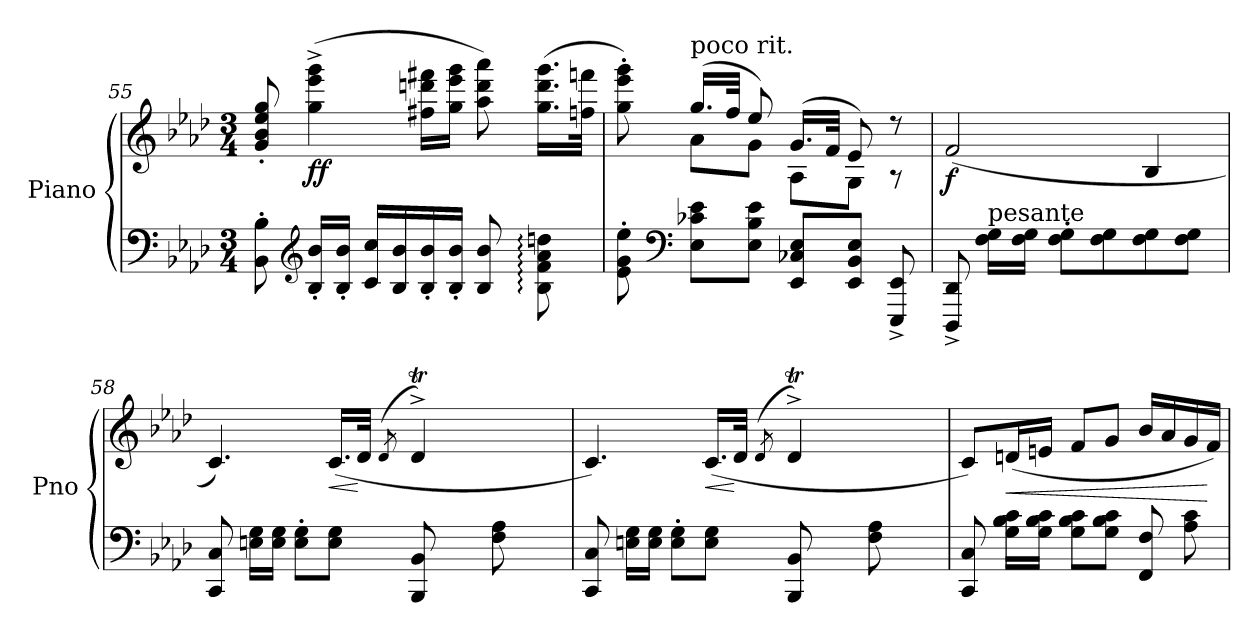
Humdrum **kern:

**kern	**kern	**dynam
*part1	*part1	*part1
*staff2	*staff1	*staff1/2
*I"Piano	*	*
*I'Pno	*	*
*clefF4	*clefG2	*
*k[b-e-a-d-]	*k[b-e-a-d-]	*
*A-:	*A-:	*
*M3/4	*M3/4	*
=55	=55	=55
8BB-\' 8B-\'	8g/' 8b-/' 8ee-/' 8gg/'	.
*clefG2	*	*
!	!	!LO:DY:b
16B-/' 16b-/'LL	(4gg\^ 4eee-\^ 4ggg\^	ff
16B-/' 16b-/'JJ	.	.
16c/ 16cc/LL	.	.
16B-/ 16b-/	.	.
16B-/' 16b-/'	16ff#X\ 16dddn\ 16fff#X\LL	.
16B-/' 16b-/'JJ	16gg\ 16eee-\ 16ggg\JJ	.
8B-/ 8b-/	8aa-\ 8ddd\ 8aaa-\)	.
8B-\: 8f\: 8a-\: 8ddn\:	(16.gg\ 16.ddd\ 16.ggg\LL	.
.	32ffn\ 32fffn\JJk	.
=56	=56	=56
*	*^	*
8e-\' 8g\' 8ee-\'	8gg\' 8eee-\' 8ggg\')	8ryy	.
*clefF4	*	*	*
!	!LO:TX:a:t=poco rit.	!	!
8E-\ 8c-X\ 8e-\L	(16.gg/LL	8a-\L	.
.	32ff/JJk	.	.
8E-\ 8B-\ 8e-\J	8ee-/)	8g\J	.
8EE-/ 8C-X/ 8E-/L	(16.g/LL	8A-\L	.
.	32f/JJk	.	.
8EE-/ 8BB-/ 8E-/J	8e-/)	8G\J	.
8EEE-/^ 8EE-/^	8r	8r	.
!!LO:LB:g=z
=57	=57	=57	=57
!	!LO:TX:a:t=sostenuto	!	!
!	!	!	!LO:DY:b
*	*v	*v	*
8DDD-/^ 8DD-/^	(2f/	f
!LO:TX:a:t=pesante	!	!
16F\ 16G\LL	.	.
16F\ 16G\JJ	.	.
8F\' 8G\'L	.	.
8F\ 8G\	.	.
8F\ 8G\	4B-/	.
8F\ 8G\J	.	.
=58	=58	=58
*	*^	*
8CC/ 8C/	4.c/)	2ryy	.
16En\ 16G\LL	.	.	.
16E\ 16G\JJ	.	.	.
8E\' 8G\'L	.	.	.
!	!	!	!LO:HP:b
8E\ 8G\J	(16.c/LL	.	<
.	32d-/JJk	.	[
.	(8qd-/	.	.
8BBB-/ 8BB-/	4d-T^/)	32e-yy	.
.	.	32d-yy	.
.	.	32e-yy	.
.	.	32d-yy	.
8F\ 8A-\	.	32e-yy	.
.	.	32d-yy	.
.	.	32e-yy	.
.	.	32d-yy	.
=59	=59	=59	=59
8CC/ 8C/	4.c/)	2ryy	.
16En\ 16G\LL	.	.	.
16E\ 16G\JJ	.	.	.
8E\' 8G\'L	.	.	.
!	!	!	!LO:HP:b
8E\ 8G\J	(16.c/LL	.	<
.	32d-/JJk	.	[
.	(8qd-/	.	.
8BBB-/ 8BB-/	4d-T^/)	32e-yy	.
.	.	32d-yy	.
.	.	32e-yy	.
.	.	32d-yy	.
8F\ 8A-\	.	32e-yy	.
.	.	32d-yy	.
.	.	32e-yy	.
.	.	32d-yy	.
*	*v	*v	*
!!LO:PB:g=z
=60	=60	=60
8CC/ 8C/	8c/L)	.
!	!	!LO:HP:b
16G\ 16B-\ 16c\LL	(16dn/L	<
16G\ 16B-\ 16c\JJ	16en/JJ	.
8G\ 8B-\ 8c\L	8f/L	.
8G\ 8B-\ 8c\J	8g/J	.
8FF/ 8F/	16b-/LL	.
.	16a-/	.
8A-\ 8c\	16g/	.
.	16f/JJ)	[
=	=	=
*-	*-	*-
